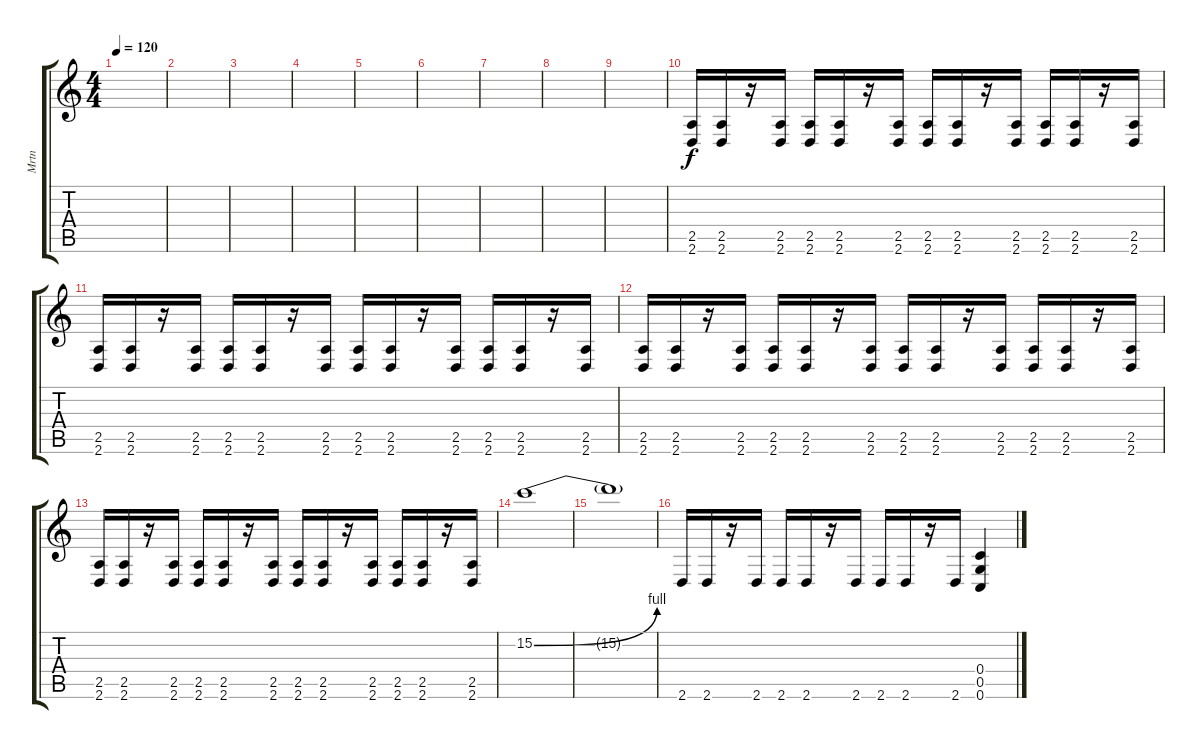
\track ("Mrtn" "Mrtn") {instrument distortionguitar}
\staff {score tabs}
\tuning (D4 A3 F3 C3 G2 C2) {hide}
\ts (4 4)
\tempo 120
\clef g2
\ks c
|
|
|
|
|
|
|
|
|
(2.5 2.6).16 (2.5 2.6).16 r.16 (2.5 2.6).16 (2.5 2.6).16 (2.5 2.6).16 r.16 (2.5 2.6).16 (2.5 2.6).16 (2.5 2.6).16 r.16 (2.5 2.6).16 (2.5 2.6).16 (2.5 2.6).16 r.16 (2.5 2.6).16 |
(2.5 2.6).16 (2.5 2.6).16 r.16 (2.5 2.6).16 (2.5 2.6).16 (2.5 2.6).16 r.16 (2.5 2.6).16 (2.5 2.6).16 (2.5 2.6).16 r.16 (2.5 2.6).16 (2.5 2.6).16 (2.5 2.6).16 r.16 (2.5 2.6).16 |
(2.5 2.6).16 (2.5 2.6).16 r.16 (2.5 2.6).16 (2.5 2.6).16 (2.5 2.6).16 r.16 (2.5 2.6).16 (2.5 2.6).16 (2.5 2.6).16 r.16 (2.5 2.6).16 (2.5 2.6).16 (2.5 2.6).16 r.16 (2.5 2.6).16 |
(2.5 2.6).16 (2.5 2.6).16 r.16 (2.5 2.6).16 (2.5 2.6).16 (2.5 2.6).16 r.16 (2.5 2.6).16 (2.5 2.6).16 (2.5 2.6).16 r.16 (2.5 2.6).16 (2.5 2.6).16 (2.5 2.6).16 r.16 (2.5 2.6).16 |
15.2{be (bend 0 0 60 4)}.1 |
15.2{t}.1 |
2.6.16 2.6.16 r.16 2.6.16 2.6.16 2.6.16 r.16 2.6.16 2.6.16 2.6.16 r.16 2.6.16 (0.4 0.5 0.6).4
